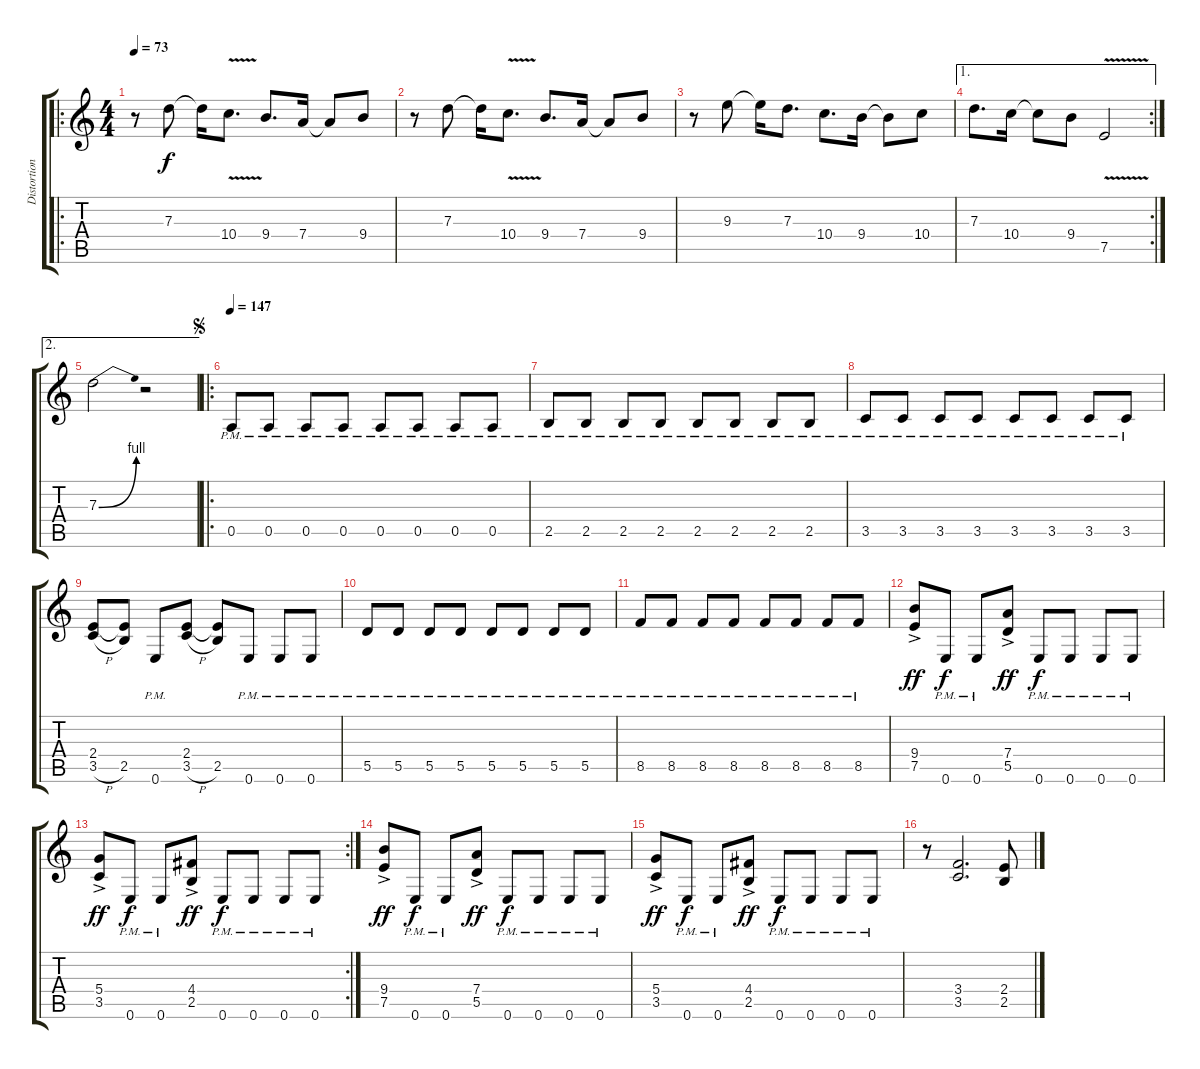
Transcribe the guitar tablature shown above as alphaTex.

\track ("Distortion Gtr" "Distortion") {instrument distortionguitar}
\staff {score tabs}
\tuning (E4 B3 G3 D3 A2 E2) {hide}
\ro
\ts (4 4)
\tempo 73
\clef g2
\ks c
r.8{dy f instrument distortionguitar} 7.3.8 7.3{t}.16 10.4{v}.8{d} 9.4.8{d} 7.4.16 7.4{t}.8 9.4.8 |
r.8 7.3.8 7.3{t}.16 10.4{v}.8{d} 9.4.8{d} 7.4.16 7.4{t}.8 9.4.8 |
r.8 9.3.8 9.3{t}.16 7.3.8{d} 10.4.8{d} 9.4.16 9.4{t}.8 10.4.8 |
\ae 1
\rc 2
7.3.8{d} 10.4.16 10.4{t}.8 9.4.8 7.5{v}.2 |
\ae 2
7.3{be (bend 0 0 60 4)}.2 r.2 |
\ro
\jump segno
\tempo 147
0.5{pm}.8 0.5{pm}.8 0.5{pm}.8 0.5{pm}.8 0.5{pm}.8 0.5{pm}.8 0.5{pm}.8 0.5{pm}.8 |
2.5{pm}.8 2.5{pm}.8 2.5{pm}.8 2.5{pm}.8 2.5{pm}.8 2.5{pm}.8 2.5{pm}.8 2.5{pm}.8 |
3.5{pm}.8 3.5{pm}.8 3.5{pm}.8 3.5{pm}.8 3.5{pm}.8 3.5{pm}.8 3.5{pm}.8 3.5{pm}.8 |
(2.4 3.5{h}).8 (2.4{t} 2.5).8 0.6{pm}.8 (2.4 3.5{h}).8 (2.4{t} 2.5).8 0.6{pm}.8 0.6{pm}.8 0.6{pm}.8 |
5.5{pm}.8 5.5{pm}.8 5.5{pm}.8 5.5{pm}.8 5.5{pm}.8 5.5{pm}.8 5.5{pm}.8 5.5{pm}.8 |
8.5{pm}.8 8.5{pm}.8 8.5{pm}.8 8.5{pm}.8 8.5{pm}.8 8.5{pm}.8 8.5{pm}.8 8.5{pm}.8 |
(9.4{ac} 7.5{ac}).8{dy ff} 0.6{pm}.8{dy f} 0.6{pm}.8 (7.4{ac} 5.5{ac}).8{dy ff} 0.6{pm}.8{dy f} 0.6{pm}.8 0.6{pm}.8 0.6{pm}.8 |
\rc 2
(5.4{ac} 3.5{ac}).8{dy ff} 0.6{pm}.8{dy f} 0.6{pm}.8 (4.4{ac} 2.5{ac}).8{dy ff} 0.6{pm}.8{dy f} 0.6{pm}.8 0.6{pm}.8 0.6{pm}.8 |
(9.4{ac} 7.5{ac}).8{dy ff} 0.6{pm}.8{dy f} 0.6{pm}.8 (7.4{ac} 5.5{ac}).8{dy ff} 0.6{pm}.8{dy f} 0.6{pm}.8 0.6{pm}.8 0.6{pm}.8 |
(5.4{ac} 3.5{ac}).8{dy ff} 0.6{pm}.8{dy f} 0.6{pm}.8 (4.4{ac} 2.5{ac}).8{dy ff} 0.6{pm}.8{dy f} 0.6{pm}.8 0.6{pm}.8 0.6{pm}.8 |
r.8 (3.4 3.5).2{d} (2.4 2.5).8
